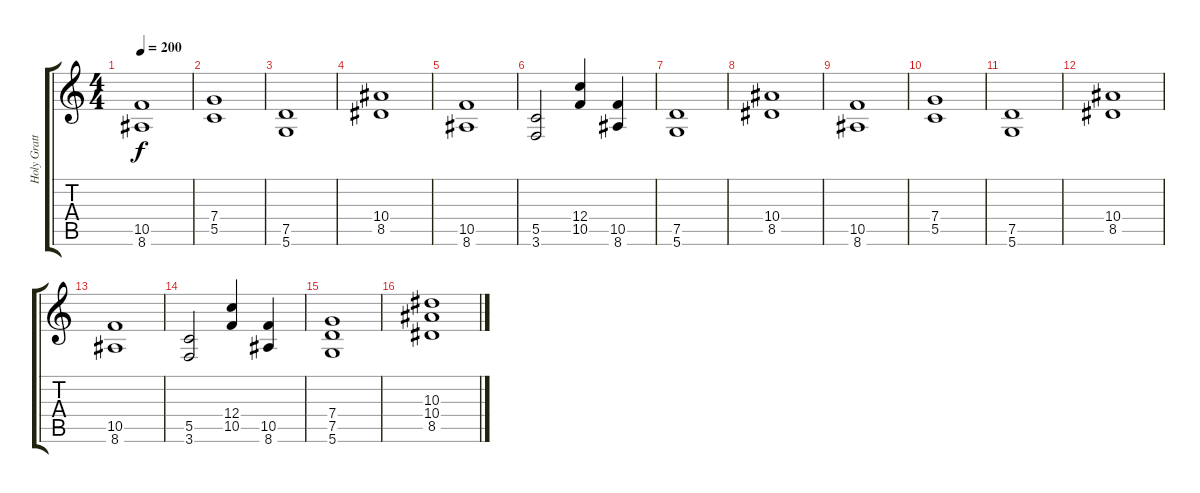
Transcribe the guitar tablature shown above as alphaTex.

\track ("Holy Gratte 2" "Holy Gratt") {instrument overdrivenguitar}
\staff {score tabs}
\tuning (D4 A3 F3 C3 G2 D2) {hide}
\ts (4 4)
\tempo 200
\clef g2
\ks c
(10.5 8.6).1{dy f} |
(7.4 5.5).1 |
(7.5 5.6).1 |
(10.4 8.5).1 |
(10.5 8.6).1 |
(5.5 3.6).2 (12.4 10.5).4 (10.5 8.6).4 |
(7.5 5.6).1 |
(10.4 8.5).1 |
(10.5 8.6).1 |
(7.4 5.5).1 |
(7.5 5.6).1 |
(10.4 8.5).1 |
(10.5 8.6).1 |
(5.5 3.6).2 (12.4 10.5).4 (10.5 8.6).4 |
(7.4 7.5 5.6).1 |
(10.3 10.4 8.5).1
